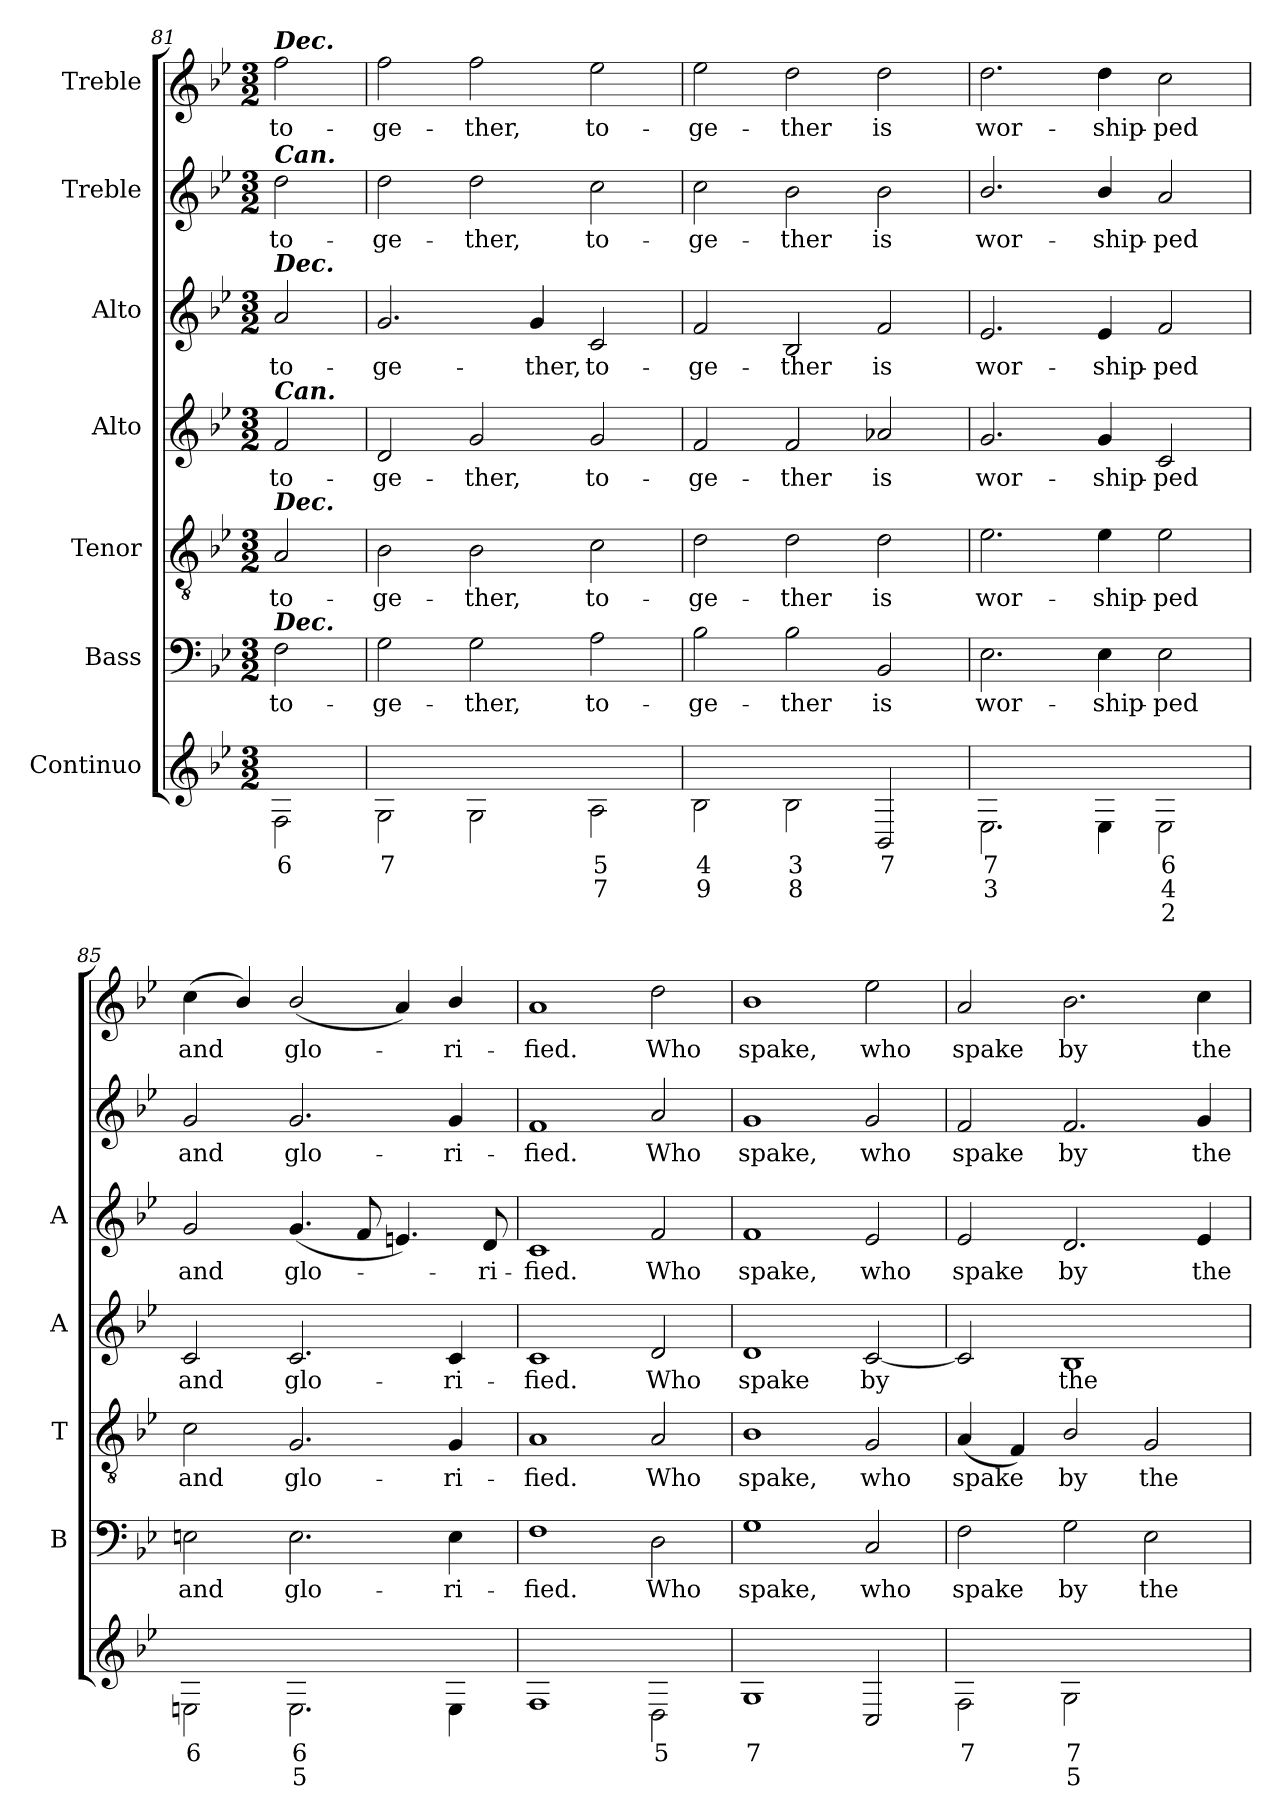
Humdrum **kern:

**kern	**text	**text	**text	**kern	**text	**kern	**text	**kern	**text	**kern	**text	**kern	**text	**kern	**text
*part7	*part7	*part7	*part7	*part6	*part6	*part5	*part5	*part4	*part4	*part3	*part3	*part2	*part2	*part1	*part1
*staff7	*staff7	*staff7	*staff7	*staff6	*staff6	*staff5	*staff5	*staff4	*staff4	*staff3	*staff3	*staff2	*staff2	*staff1	*staff1
*I"Continuo	*	*	*	*I"Bass	*	*I"Tenor	*	*I"Alto	*	*I"Alto	*	*I"Treble	*	*I"Treble	*
*	*	*	*	*I'B	*	*I'T	*	*I'A	*	*I'A	*	*	*	*	*
!!LO:LB:g=z
*clefG2	*	*	*	*clefF4	*	*clefGv2	*	*clefG2	*	*clefG2	*	*clefG2	*	*clefG2	*
*k[b-e-]	*	*	*	*k[b-e-]	*	*k[b-e-]	*	*k[b-e-]	*	*k[b-e-]	*	*k[b-e-]	*	*k[b-e-]	*
*B-:	*	*	*	*B-:	*	*B-:	*	*B-:	*	*B-:	*	*B-:	*	*B-:	*
*M3/2	*	*	*	*M3/2	*	*M3/2	*	*M3/2	*	*M3/2	*	*M3/2	*	*M3/2	*
=81	=81	=81	=81	=81	=81	=81	=81	=81	=81	=81	=81	=81	=81	=81	=81
!	!	!	!	!	!	!	!	!	!	!	!	!	!	!LO:TX:a:Bi:t=Dec.	!
!	!	!	!	!	!	!	!	!	!	!	!	!LO:TX:a:Bi:t=Can.	!	!	!
!	!	!	!	!	!	!	!	!	!	!LO:TX:a:Bi:t=Dec.	!	!	!	!	!
!	!	!	!	!	!	!	!	!LO:TX:a:Bi:t=Can.	!	!	!	!	!	!	!
!	!	!	!	!	!	!LO:TX:a:Bi:t=Dec.	!	!	!	!	!	!	!	!	!
!	!	!	!	!LO:TX:a:Bi:t=Dec.	!	!	!	!	!	!	!	!	!	!	!
!	!LO:LY:b	!	!	!	!LO:LY:b	!	!LO:LY:b	!	!LO:LY:b	!	!LO:LY:b	!	!LO:LY:b	!	!LO:LY:b
*^	*	*	*	*	*	*	*	*	*	*	*	*	*	*	*
2F\	2ryy	6	.	.	2F\	to-	2A/	to-	2f/	to-	2a/	to-	2dd\	to-	2ff\	to-
=82	=82	=82	=82	=82	=82	=82	=82	=82	=82	=82	=82	=82	=82	=82	=82	=82
!	!	!LO:LY:b	!	!	!	!LO:LY:b	!	!LO:LY:b	!	!LO:LY:b	!	!LO:LY:b	!	!LO:LY:b	!	!LO:LY:b
2G\	1.ryy	7	.	.	2G\	-ge-	2B-\	-ge-	2d/	-ge-	2.g/	-ge-	2dd\	-ge-	2ff\	-ge-
!	!	!	!	!	!	!LO:LY:b	!	!LO:LY:b	!	!LO:LY:b	!	!	!	!LO:LY:b	!	!LO:LY:b
2G\	.	.	.	.	2G\	-ther,	2B-\	-ther,	2g/	-ther,	.	.	2dd\	-ther,	2ff\	-ther,
!	!	!	!	!	!	!	!	!	!	!	!	!LO:LY:b	!	!	!	!
.	.	.	.	.	.	.	.	.	.	.	4g/	-ther,	.	.	.	.
!	!	!LO:LY:b	!LO:LY:b	!	!	!LO:LY:b	!	!LO:LY:b	!	!LO:LY:b	!	!LO:LY:b	!	!LO:LY:b	!	!LO:LY:b
2A\	.	5	7	.	2A\	to-	2c\	to-	2g/	to-	2c/	to-	2cc\	to-	2ee-\	to-
=83	=83	=83	=83	=83	=83	=83	=83	=83	=83	=83	=83	=83	=83	=83	=83	=83
!	!	!LO:LY:b	!LO:LY:b	!	!	!LO:LY:b	!	!LO:LY:b	!	!LO:LY:b	!	!LO:LY:b	!	!LO:LY:b	!	!LO:LY:b
2B-\	1.ryy	4	9	.	2B-\	-ge-	2d\	-ge-	2f/	-ge-	2f/	-ge-	2cc\	-ge-	2ee-\	-ge-
!	!	!LO:LY:b	!LO:LY:b	!	!	!LO:LY:b	!	!LO:LY:b	!	!LO:LY:b	!	!LO:LY:b	!	!LO:LY:b	!	!LO:LY:b
2B-\	.	3	8	.	2B-\	-ther	2d\	-ther	2f/	-ther	2B-/	-ther	2b-\	-ther	2dd\	-ther
!	!	!LO:LY:b	!	!	!	!LO:LY:b	!	!LO:LY:b	!	!LO:LY:b	!	!LO:LY:b	!	!LO:LY:b	!	!LO:LY:b
2BB-/	.	7	.	.	2BB-/	is	2d\	is	2a-X/	is	2f/	is	2b-\	is	2dd\	is
=84	=84	=84	=84	=84	=84	=84	=84	=84	=84	=84	=84	=84	=84	=84	=84	=84
!	!	!LO:LY:b	!LO:LY:b	!	!	!LO:LY:b	!	!LO:LY:b	!	!LO:LY:b	!	!LO:LY:b	!	!LO:LY:b	!	!LO:LY:b
2.E-\	1.ryy	7	3	.	2.E-\	wor-	2.e-\	wor-	2.g/	wor-	2.e-/	wor-	2.b-/	wor-	2.dd\	wor-
!	!	!	!	!	!	!LO:LY:b	!	!LO:LY:b	!	!LO:LY:b	!	!LO:LY:b	!	!LO:LY:b	!	!LO:LY:b
4E-\	.	.	.	.	4E-\	-ship-	4e-\	-ship-	4g/	-ship-	4e-/	-ship-	4b-/	-ship-	4dd\	-ship-
!	!	!LO:LY:b	!LO:LY:b	!LO:LY:b	!	!LO:LY:b	!	!LO:LY:b	!	!LO:LY:b	!	!LO:LY:b	!	!LO:LY:b	!	!LO:LY:b
2E-\	.	6	4	2	2E-\	-ped	2e-\	-ped	2c/	-ped	2f/	-ped	2a/	-ped	2cc\	-ped
=85	=85	=85	=85	=85	=85	=85	=85	=85	=85	=85	=85	=85	=85	=85	=85	=85
!	!	!LO:LY:b	!	!	!	!LO:LY:b	!	!LO:LY:b	!	!LO:LY:b	!	!LO:LY:b	!	!LO:LY:b	!	!LO:LY:b
2En\	1.ryy	6	.	.	2En\	and	2c\	and	2c/	and	2g/	and	2g/	and	(<4cc\	and
.	.	.	.	.	.	.	.	.	.	.	.	.	.	.	4b-/)	.
!	!	!LO:LY:b	!LO:LY:b	!	!	!LO:LY:b	!	!LO:LY:b	!	!LO:LY:b	!	!LO:LY:b	!	!LO:LY:b	!	!LO:LY:b
2.E\	.	6	5	.	2.E\	glo-	2.G/	glo-	2.c/	glo-	(<4.g/	glo-	2.g/	glo-	(<2b-/	glo-
.	.	.	.	.	.	.	.	.	.	.	8f/	.	.	.	.	.
.	.	.	.	.	.	.	.	.	.	.	4.en/)	.	.	.	4a/)	.
!	!	!	!	!	!	!LO:LY:b	!	!LO:LY:b	!	!LO:LY:b	!	!	!	!LO:LY:b	!	!LO:LY:b
4E\	.	.	.	.	4E\	-ri-	4G/	-ri-	4c/	-ri-	.	.	4g/	-ri-	4b-/	ri-
!	!	!	!	!	!	!	!	!	!	!	!	!LO:LY:b	!	!	!	!
.	.	.	.	.	.	.	.	.	.	.	8d/	ri-	.	.	.	.
=86	=86	=86	=86	=86	=86	=86	=86	=86	=86	=86	=86	=86	=86	=86	=86	=86
!	!	!	!	!	!	!LO:LY:b	!	!LO:LY:b	!	!LO:LY:b	!	!LO:LY:b	!	!LO:LY:b	!	!LO:LY:b
1F	1.ryy	.	.	.	1F	-fied.	1A	-fied.	1c	-fied.	1c	-fied.	1f	-fied.	1a	-fied.
!	!	!LO:LY:b	!	!	!	!LO:LY:b	!	!LO:LY:b	!	!LO:LY:b	!	!LO:LY:b	!	!LO:LY:b	!	!LO:LY:b
2D\	.	5	.	.	2D\	Who	2A/	Who	2d/	Who	2f/	Who	2a/	Who	2dd\	Who
=87	=87	=87	=87	=87	=87	=87	=87	=87	=87	=87	=87	=87	=87	=87	=87	=87
!	!	!LO:LY:b	!	!	!	!LO:LY:b	!	!LO:LY:b	!	!LO:LY:b	!	!LO:LY:b	!	!LO:LY:b	!	!LO:LY:b
1G	1.ryy	7	.	.	1G	spake,	1B-	spake,	1d	spake	1f	spake,	1g	spake,	1b-	spake,
!	!	!	!	!	!	!LO:LY:b	!	!LO:LY:b	!	!LO:LY:b	!	!LO:LY:b	!	!LO:LY:b	!	!LO:LY:b
2C/	.	.	.	.	2C/	who	2G/	who	[2c/	by	2e-/	who	2g/	who	2ee-\	who
!!LO:PB:g=z
=88	=88	=88	=88	=88	=88	=88	=88	=88	=88	=88	=88	=88	=88	=88	=88	=88
!	!	!LO:LY:b	!	!	!	!LO:LY:b	!	!LO:LY:b	!	!	!	!LO:LY:b	!	!LO:LY:b	!	!LO:LY:b
2F\	1.ryy	7	.	.	2F\	spake	(<4A/	spake	2c/]	.	2e-/	spake	2f/	spake	2a/	spake
.	.	.	.	.	.	.	4F/)	.	.	.	.	.	.	.	.	.
!	!	!LO:LY:b	!LO:LY:b	!	!	!LO:LY:b	!	!LO:LY:b	!	!LO:LY:b	!	!LO:LY:b	!	!LO:LY:b	!	!LO:LY:b
2G\	.	7	5	.	2G\	by	2B-/	by	1B-	the	2.d/	by	2.f/	by	2.b-\	by
!	!	!LO:LY:b	!LO:LY:b	!	!	!LO:LY:b	!	!LO:LY:b	!	!	!	!	!	!	!	!
[4E-\yy	.	9	7	.	2E-\	the	2G/	the	.	.	.	.	.	.	.	.
!	!	!LO:LY:b	!LO:LY:b	!	!	!	!	!	!	!	!	!LO:LY:b	!	!LO:LY:b	!	!LO:LY:b
4E-\yy]	.	8	6	.	.	.	.	.	.	.	4e-/	the	4g/	the	4cc\	the
*v	*v	*	*	*	*	*	*	*	*	*	*	*	*	*	*	*
=	=	=	=	=	=	=	=	=	=	=	=	=	=	=	=
*-	*-	*-	*-	*-	*-	*-	*-	*-	*-	*-	*-	*-	*-	*-	*-
